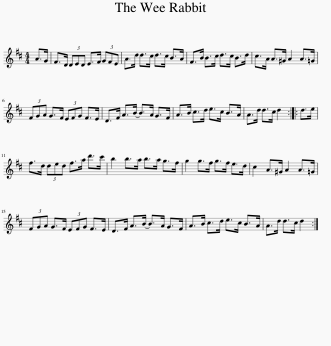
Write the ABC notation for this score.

X:1
L:1/8
M:4/4
I:linebreak $
K:D
V:1 treble
V:1
 A>G | F>D (3DED E>F (3GFE | A>d d>c d>c B>A | F>B B>c d>c B>d | c>A A>^G A2 A>=G |$ %5
 (3FGA G>F (3EFG F>E | D>F A>B- B>A G>F | A>B c>d e>c B>A | A>d d>c d2 :: d>e |$ %10
 f>d (3ded f>a d'>c' | b2 b>a b>a g>f | g2 g>f g>f e>d | c2 A>^G A2 A>=G |$ (3FGA G>F (3EFG F>E | %15
 D>F A>B- B>A G>F | A>B c>d e>c B>A | A>d d>c d2 :| %18
